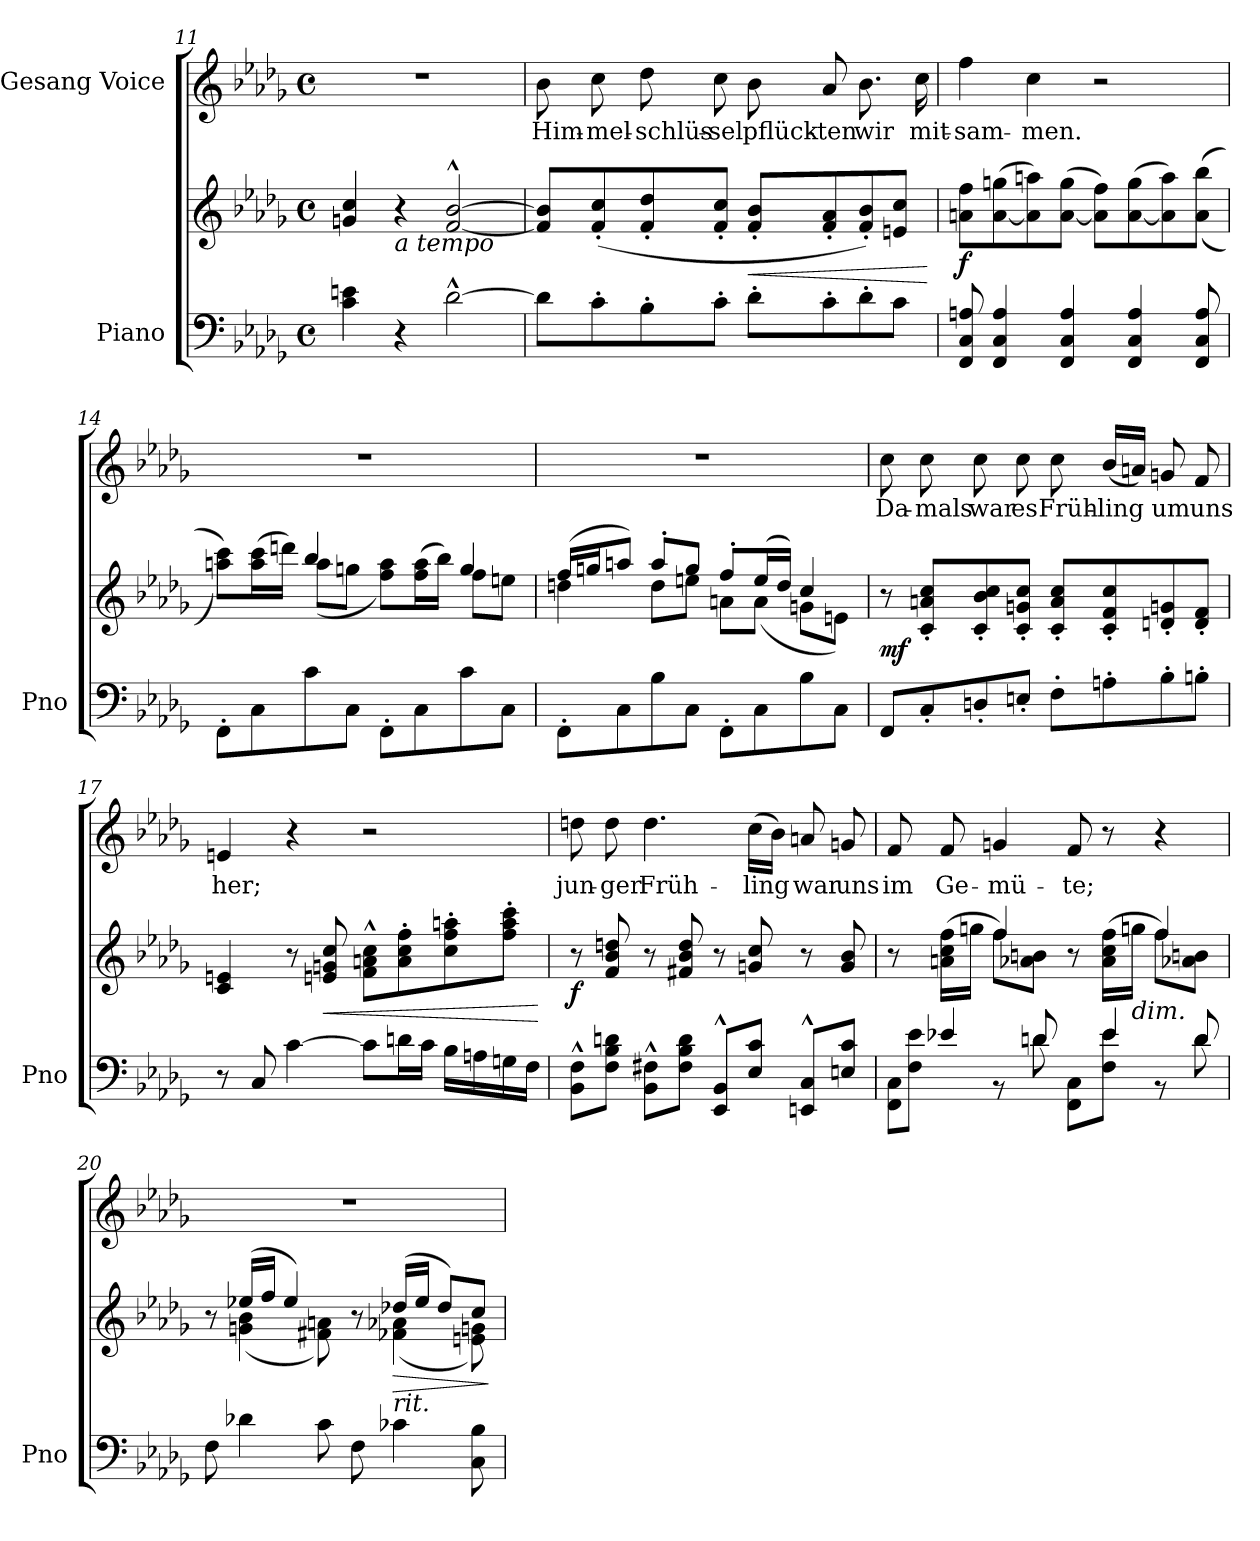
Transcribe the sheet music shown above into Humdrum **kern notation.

**kern	**kern	**dynam	**kern	**text
*part2	*part2	*part2	*part1	*part1
*staff3	*staff2	*staff2/3	*staff1	*staff1
*I"Piano	*	*	*I"Gesang Voice	*
*I'Pno	*	*	*	*
*clefF4	*clefG2	*	*clefG2	*
*k[b-e-a-d-g-]	*k[b-e-a-d-g-]	*	*k[b-e-a-d-g-]	*
*M4/4	*M4/4	*	*M4/4	*
*met(c)	*met(c)	*	*met(c)	*
=11	=11	=11	=11	=11
4c\ 4en\	4gn/ 4cc/	.	1r	.
!	!LO:TX:b:i:t=a tempo	!	!	!
4r	4r	.	.	.
[2d-^^\	[2f/^^ [2b-/^^	.	.	.
!!LO:LB:g=z
=12	=12	=12	=12	=12
!	!	!	!	!LO:LY:b
8d-\L]	8f/] 8b-/]L	.	8b-\	Him-
!	!	!	!	!LO:LY:b
8c'\	(8f/' 8cc/'	.	8cc\	-mel-
!	!	!	!	!LO:LY:b
8B-'\	8f/' 8dd-/'	.	8dd-\	-schlüs-
!	!	!	!	!LO:LY:b
8c'\J	8f/' 8cc/'J	.	8cc\	-sel
!	!	!LO:HP:b	!	!LO:LY:b
8d-'\L	8f/' 8b-/'L	<	8b-\	pflück-
!	!	!	!	!LO:LY:b
8c'\	8f/' 8a-/'	.	8a-/	-ten
!	!	!	!	!LO:LY:b
8d-'\	8f/' 8b-/')	.	8.b-\	wir
8c\J	8en/ 8cc/J	.	.	.
!	!	!	!	!LO:LY:b
.	.	.	16cc\	mit-
.	.	[	.	.
=13	=13	=13	=13	=13
!	!	!LO:DY:b	!	!LO:LY:b
8FF/ 8C/ 8An/	8an\ 8ff\L	f	4ff\	-sam-
4FF/ 4C/ 4A/	(>[8a\ 8ggn\	.	.	.
!	!	!	!	!LO:LY:b
.	8a\] 8aan\)	.	4cc\	-men.
4FF/ 4C/ 4A/	(>[8a\ 8gg\J	.	.	.
.	8a\] 8ff\L)	.	2r	.
4FF/ 4C/ 4A/	(>[8a\ 8gg\	.	.	.
.	8a\] 8aa\)	.	.	.
8FF/ 8C/ 8A/	(<(8a\ 8bb-\J	.	.	.
=14	=14	=14	=14	=14
*	*^	*	*	*
8FF'\L	4ryy	8aan\ 8ccc\L))	.	1r	.
8C\	.	(>16aa\ 16ccc\L	.	.	.
.	.	16dddn\JJ)	.	.	.
8c\	4bb-/	(>8aa\L	.	.	.
8C\J	.	8ggn\J	.	.	.
8FF'\L	4ryy	8ff\ 8aa\L)	.	.	.
8C\	.	(>16ff\ 16aa\L	.	.	.
.	.	16bb-\JJ)	.	.	.
8c\	4gg/	8ff\L	.	.	.
8C\J	.	8een\J	.	.	.
!!LO:PB:g=z
=15	=15	=15	=15	=15	=15
8FF'\L	(16ff/LL	4ddn\	.	1r	.
.	16ggn/J	.	.	.	.
8C\	8aan/J)	.	.	.	.
8B-\	8aa'/L	8dd\L	.	.	.
8C\J	8gg/J	8een\J	.	.	.
8FF'\L	8ff'/L	8an\L	.	.	.
8C\	(16ee/L	(8a\J	.	.	.
.	16dd/JJ)	.	.	.	.
8B-\	4cc/	8gn\L	.	.	.
8C\J	.	8en\J)	.	.	.
=16	=16	=16	=16	=16	=16
!	!	!	!LO:DY:b	!	!LO:LY:b
*	*v	*v	*	*	*
8FF/L	8r	mf	8cc\	Da-
!	!	!	!	!LO:LY:b
8C'/	8c/' 8an/' 8cc/'L	.	8cc\	-mals
!	!	!	!	!LO:LY:b
8Dn'/	8c/' 8b-/' 8cc/'	.	8cc\	war
!	!	!	!	!LO:LY:b
8En'/J	8c/' 8gn/' 8cc/'J	.	8cc\	es
!	!	!	!	!LO:LY:b
8F'\L	8c/' 8a/' 8cc/'L	.	8cc\	Früh-
!	!	!	!	!LO:LY:b
8An'\	8c/' 8f/' 8cc/'	.	(16b-/LL	-ling
.	.	.	16an/JJ)	.
!	!	!	!	!LO:LY:b
8B-'\	8dn/' 8gn/'	.	8gn/	um
!	!	!	!	!LO:LY:b
8Bn'\J	8d/' 8f/'J	.	8f/	uns
=17	=17	=17	=17	=17
!	!	!	!	!LO:LY:b
8r	4c/ 4en/	.	4en/	her;
8C/	.	.	.	.
[4c\	8r	.	4r	.
!	!	!LO:HP:b	!	!
.	8en/ 8gn/ 8cc/	<	.	.
8c\L]	8f\^^ 8an\^^ 8cc\^^L	.	2r	.
16dn\L	8a\' 8cc\' 8ff\'	.	.	.
16c\JJ	.	.	.	.
16B-\LL	8cc\' 8ff\' 8aan\'	.	.	.
16An\	.	.	.	.
16Gn\	8ff\' 8aa\' 8ccc\'J	.	.	.
16F\JJ	.	.	.	.
.	.	[	.	.
!!LO:LB:g=z
=18	=18	=18	=18	=18
!	!	!LO:DY:b	!	!LO:LY:b
8BB-\^^ 8F\^^L	8r	f	8ddn\	jun-
!	!	!	!	!LO:LY:b
8F\ 8B-\ 8dn\J	8f/ 8b-/ 8ddn/	.	8dd\	-ger
!	!	!	!	!LO:LY:b
8BB-\^^ 8F#X\^^L	8r	.	4.dd\	Früh-
8F#\ 8B-\ 8d\J	8f#X/ 8b-/ 8dd/	.	.	.
8EE-/^^ 8BB-/^^L	8r	.	.	.
!	!	!	!	!LO:LY:b
8E-/ 8c/J	8gn/ 8cc/	.	(16cc\LL	-ling
.	.	.	16b-\JJ)	.
!	!	!	!	!LO:LY:b
8EEn/^^ 8C/^^L	8r	.	8an/	war
!	!	!	!	!LO:LY:b
8En/ 8c/J	8g/ 8b-/	.	8gn/	uns
=19	=19	=19	=19	=19
*^	*^	*	*	*
!	!	!	!	!	!	!LO:LY:b
8ryy	8FF\ 8C\L	4ryy	8r	.	8f/	im
!	!	!	!	!	!	!LO:LY:b
4e-X/	8F\ 8e-\J	.	(>16an\ 16cc\ 16ff\LL	.	8f/	Ge-
.	.	.	16ggn\JJ	.	.	.
!	!	!	!	!	!	!LO:LY:b
.	8r	4ff/	8ff\L)	.	4gn/	-mü-
8dn/	8d\	.	8a-X\ 8bn\J	.	.	.
!	!	!	!	!	!	!LO:LY:b
8ryy	8FF\ 8C\L	4ryy	8r	.	8f/	-te;
4e-/	8F\ 8e-\J	.	(>16a-\ 16cc\ 16ff\LL	.	8r	.
!	!	!	!LO:TX:b:i:t=dim.	!	!	!
.	.	.	16ggn\JJ	.	.	.
.	8r	4ff/	8ff\L)	.	4r	.
8d/	8d\	.	8a-X\ 8bn\J	.	.	.
*v	*v	*	*	*	*	*
=20	=20	=20	=20	=20	=20
8F\	8r	8ryy	.	1r	.
4d-X\	(16ee-X/LL	(4gn\ 4b-\	.	.	.
.	16ff/JJ	.	.	.	.
.	4ee-/)	.	.	.	.
8c\	.	8f#X\ 8an\)	.	.	.
8F\	8r	8ryy	.	.	.
!	!LO:TX:b:i:t=rit.	!	!	!	!
!	!	!	!LO:HP:b	!	!
4c-X\	(16dd-X/LL	(<4f-X\ 4a-X\	>	.	.
.	16ee-/JJ	.	.	.	.
.	8dd-/L)	.	.	.	.
8C\ 8B-\	8cc/J	8en\ 8gn\)	.	.	.
*	*v	*v	*	*	*
.	.	]	.	.
=	=	=	=	=
*-	*-	*-	*-	*-
